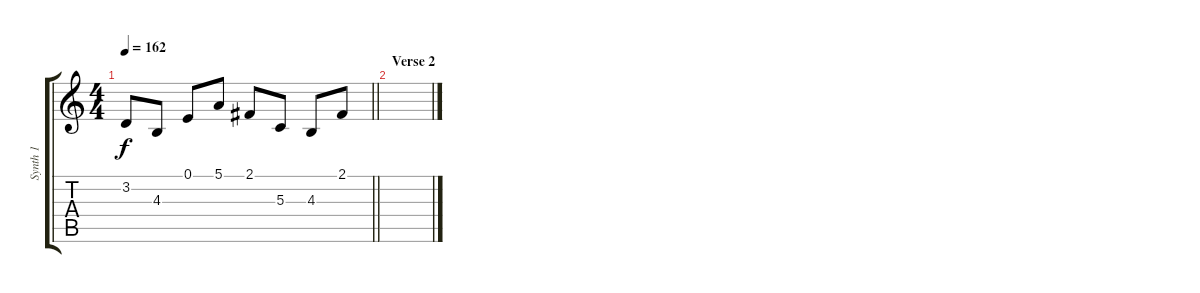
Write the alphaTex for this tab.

\track ("Synth 1" "Synth 1") {instrument lead2sawtooth}
\staff {score tabs}
\tuning (E4 B3 G3 D3 A2 D2) {hide}
\ts (4 4)
\tempo 162
\clef g2
\barLineRight lightlight
\ks c
3.2.8{dy f} 4.3.8 0.1.8 5.1.8 2.1.8 5.3.8 4.3.8 2.1.8 |
\section ("" "Verse 2")
